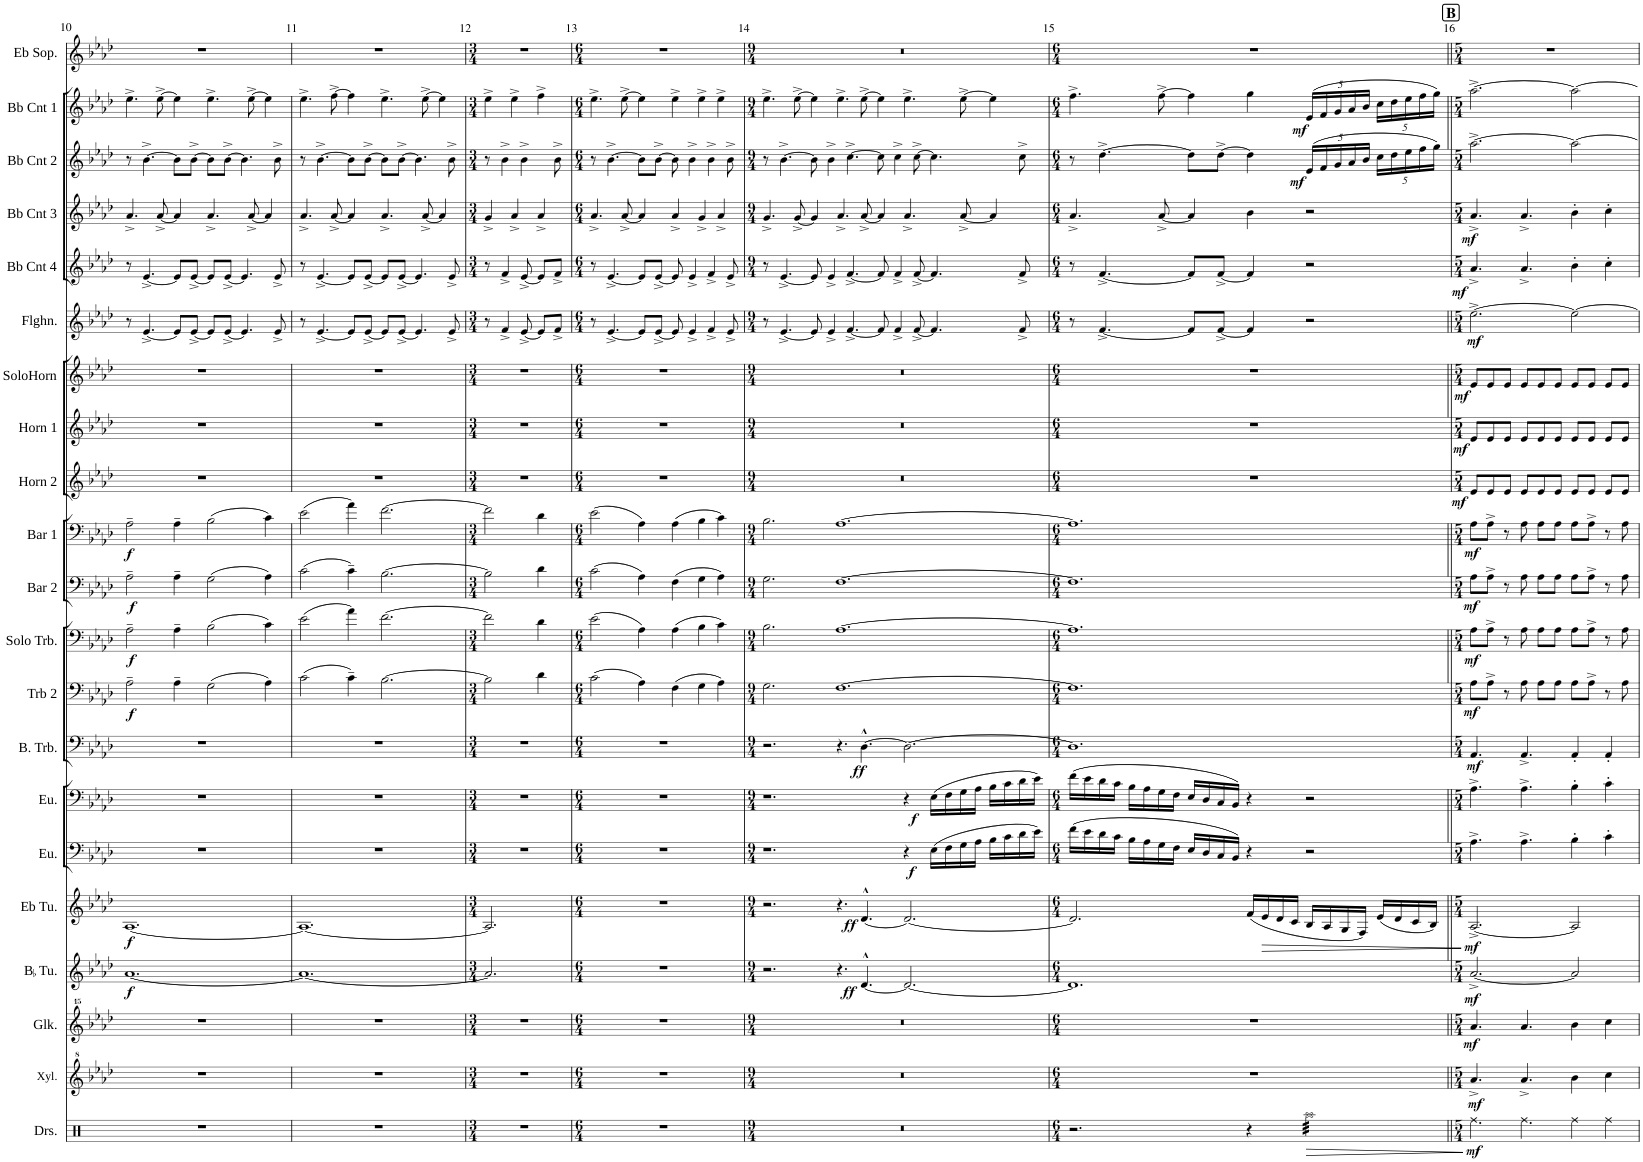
**kern	**dynam	**kern	**dynam	**kern	**dynam	**kern	**dynam	**kern	**dynam	**kern	**dynam	**kern	**dynam	**kern	**dynam	**kern	**dynam	**kern	**dynam	**kern	**dynam	**kern	**dynam	**kern	**dynam	**kern	**dynam	**kern	**dynam	**kern	**dynam	**kern	**dynam	**kern	**dynam	**kern	**dynam	**kern	**dynam	**kern
*part21	*part21	*part20	*part20	*part19	*part19	*part18	*part18	*part17	*part17	*part16	*part16	*part15	*part15	*part14	*part14	*part13	*part13	*part12	*part12	*part11	*part11	*part10	*part10	*part9	*part9	*part8	*part8	*part7	*part7	*part6	*part6	*part5	*part5	*part4	*part4	*part3	*part3	*part2	*part2	*part1
*staff21	*staff21	*staff20	*staff20	*staff19	*staff19	*staff18	*staff18	*staff17	*staff17	*staff16	*staff16	*staff15	*staff15	*staff14	*staff14	*staff13	*staff13	*staff12	*staff12	*staff11	*staff11	*staff10	*staff10	*staff9	*staff9	*staff8	*staff8	*staff7	*staff7	*staff6	*staff6	*staff5	*staff5	*staff4	*staff4	*staff3	*staff3	*staff2	*staff2	*staff1
*I"Drumset	*	*I"Xylophone	*	*I"Glockenspiel	*	*I"BaccidentalFlat Tuba	*	*I"Eb Tuba	*	*I"Euphonium	*	*I"Euphonium	*	*I"Bass Trombone	*	*I"Trombone 2	*	*I"Solo Trombone	*	*I"Baritone 2	*	*I"Baritone 1	*	*I"Horn 2	*	*I"Horn 1	*	*I"Solo Horn	*	*I"Flugelhorn	*	*I"Bb Cornet 4	*	*I"Bb Cornet 3	*	*I"Bb Cornet 2	*	*I"Bb Cornet 1	*	*I"Eb Soprano
*I'Drs.	*	*I'Xyl.	*	*I'Glk.	*	*I'BaccidentalFlat Tu.	*	*I'Eb Tu.	*	*I'Eu.	*	*I'Eu.	*	*I'B. Trb.	*	*I'Trb 2	*	*I'Solo Trb.	*	*I'Bar 2	*	*I'Bar 1	*	*I'Horn 2	*	*I'Horn 1	*	*I'SoloHorn	*	*I'Flghn.	*	*I'Bb Cnt 4	*	*I'Bb Cnt 3	*	*I'Bb Cnt 2	*	*I'Bb Cnt 1	*	*I'Eb Sop.
!!LO:PB:g=z
*clefX	*	*clefG^2	*	*clefG^^2	*	*clefG2	*	*clefG2	*	*clefF4	*	*clefF4	*	*clefF4	*	*clefF4	*	*clefF4	*	*clefF4	*	*clefF4	*	*clefG2	*	*clefG2	*	*clefG2	*	*clefG2	*	*clefG2	*	*clefG2	*	*clefG2	*	*clefG2	*	*clefG2
*	*	*	*	*	*	*	*	*	*	*	*	*	*	*	*	*	*	*	*	*ITrd4c7	*	*	*	*	*	*ITrd5c9	*	*ITrd1c2	*	*ITrd1c2	*	*ITrd1c2	*	*ITrd1c2	*	*ITrd1c2	*	*ITrd1c2	*	*ITrd1c2
*k[]	*	*k[b-e-a-d-]	*	*k[b-e-a-d-]	*	*k[b-e-a-d-]	*	*k[b-e-a-d-]	*	*k[b-e-a-d-]	*	*k[b-e-a-d-]	*	*k[b-e-a-d-]	*	*k[b-e-a-d-]	*	*k[b-e-a-d-]	*	*k[b-e-a-d-]	*	*k[b-e-a-d-]	*	*k[b-e-a-d-]	*	*k[b-e-a-d-]	*	*k[b-e-a-d-]	*	*k[b-e-a-d-]	*	*k[b-e-a-d-]	*	*k[b-e-a-d-]	*	*k[b-e-a-d-]	*	*k[b-e-a-d-]	*	*k[b-e-a-d-]
*M6/4	*	*M6/4	*	*M6/4	*	*M6/4	*	*M6/4	*	*M6/4	*	*M6/4	*	*M6/4	*	*M6/4	*	*M6/4	*	*M6/4	*	*M6/4	*	*M6/4	*	*M6/4	*	*M6/4	*	*M6/4	*	*M6/4	*	*M6/4	*	*M6/4	*	*M6/4	*	*M6/4
=10	=10	=10	=10	=10	=10	=10	=10	=10	=10	=10	=10	=10	=10	=10	=10	=10	=10	=10	=10	=10	=10	=10	=10	=10	=10	=10	=10	=10	=10	=10	=10	=10	=10	=10	=10	=10	=10	=10	=10	=10
!	!	!	!	!	!	!	!LO:DY:b	!	!LO:DY:b	!	!	!	!	!	!	!	!LO:DY:b	!	!LO:DY:b	!	!LO:DY:b	!	!LO:DY:b	!	!	!	!	!	!	!	!	!	!	!	!	!	!	!	!	!
1.r	.	1.r	.	1.r	.	[1.a-	f	[1.A-	f	1.r	.	1.r	.	1.r	.	2A-~\	f	2A-~\	f	2A-~\	f	2A-~\	f	1.r	.	1.r	.	1.r	.	8r	.	8r	.	4.a-^/	.	8r	.	4.ee-^\	.	1.r
.	.	.	.	.	.	.	.	.	.	.	.	.	.	.	.	.	.	.	.	.	.	.	.	.	.	.	.	.	.	[4.e-^/	.	[4.e-^/	.	.	.	[4.b-^\	.	.	.	.
.	.	.	.	.	.	.	.	.	.	.	.	.	.	.	.	.	.	.	.	.	.	.	.	.	.	.	.	.	.	.	.	.	.	[8a-^/	.	.	.	[8ee-^\	.	.
.	.	.	.	.	.	.	.	.	.	.	.	.	.	.	.	4A-~\	.	4A-~\	.	4A-~\	.	4A-~\	.	.	.	.	.	.	.	8e-/L]	.	8e-/L]	.	4a-/]	.	8b-\L]	.	4ee-\]	.	.
.	.	.	.	.	.	.	.	.	.	.	.	.	.	.	.	.	.	.	.	.	.	.	.	.	.	.	.	.	.	[8e-^/J	.	[8e-^/J	.	.	.	[8b-^\J	.	.	.	.
.	.	.	.	.	.	.	.	.	.	.	.	.	.	.	.	(2G\	.	(2B-\	.	(2G\	.	(2B-\	.	.	.	.	.	.	.	8e-/L]	.	8e-/L]	.	4.a-^/	.	8b-\L]	.	4.ee-^\	.	.
.	.	.	.	.	.	.	.	.	.	.	.	.	.	.	.	.	.	.	.	.	.	.	.	.	.	.	.	.	.	[8e-^/J	.	[8e-^/J	.	.	.	[8b-^\J	.	.	.	.
.	.	.	.	.	.	.	.	.	.	.	.	.	.	.	.	.	.	.	.	.	.	.	.	.	.	.	.	.	.	4.e-/]	.	4.e-/]	.	.	.	4.b-\]	.	.	.	.
.	.	.	.	.	.	.	.	.	.	.	.	.	.	.	.	.	.	.	.	.	.	.	.	.	.	.	.	.	.	.	.	.	.	[8a-^/	.	.	.	[8ee-^\	.	.
.	.	.	.	.	.	.	.	.	.	.	.	.	.	.	.	4A-\)	.	4c\)	.	4A-\)	.	4c\)	.	.	.	.	.	.	.	.	.	.	.	4a-/]	.	.	.	4ee-\]	.	.
.	.	.	.	.	.	.	.	.	.	.	.	.	.	.	.	.	.	.	.	.	.	.	.	.	.	.	.	.	.	8e-^/	.	8e-^/	.	.	.	8b-^\	.	.	.	.
=11	=11	=11	=11	=11	=11	=11	=11	=11	=11	=11	=11	=11	=11	=11	=11	=11	=11	=11	=11	=11	=11	=11	=11	=11	=11	=11	=11	=11	=11	=11	=11	=11	=11	=11	=11	=11	=11	=11	=11	=11
1.r	.	1.r	.	1.r	.	1.a-_	.	1.A-_	.	1.r	.	1.r	.	1.r	.	(2c\	.	(2e-\	.	(2c\	.	(2e-\	.	1.r	.	1.r	.	1.r	.	8r	.	8r	.	4.a-^/	.	8r	.	4.ee-^\	.	1.r
.	.	.	.	.	.	.	.	.	.	.	.	.	.	.	.	.	.	.	.	.	.	.	.	.	.	.	.	.	.	[4.e-^/	.	[4.e-^/	.	.	.	[4.b-^\	.	.	.	.
.	.	.	.	.	.	.	.	.	.	.	.	.	.	.	.	.	.	.	.	.	.	.	.	.	.	.	.	.	.	.	.	.	.	[8a-^/	.	.	.	[8ff^\	.	.
.	.	.	.	.	.	.	.	.	.	.	.	.	.	.	.	4c~\)	.	4a-\)	.	4c~\)	.	4a-\)	.	.	.	.	.	.	.	8e-/L]	.	8e-/L]	.	4a-/]	.	8b-\L]	.	4ff\]	.	.
.	.	.	.	.	.	.	.	.	.	.	.	.	.	.	.	.	.	.	.	.	.	.	.	.	.	.	.	.	.	[8e-^/J	.	[8e-^/J	.	.	.	[8b-^\J	.	.	.	.
.	.	.	.	.	.	.	.	.	.	.	.	.	.	.	.	[2.B-\	.	[2.f\	.	[2.B-\	.	[2.f\	.	.	.	.	.	.	.	8e-/L]	.	8e-/L]	.	4.a-^/	.	8b-\L]	.	4.ee-^\	.	.
.	.	.	.	.	.	.	.	.	.	.	.	.	.	.	.	.	.	.	.	.	.	.	.	.	.	.	.	.	.	[8e-^/J	.	[8e-^/J	.	.	.	[8b-^\J	.	.	.	.
.	.	.	.	.	.	.	.	.	.	.	.	.	.	.	.	.	.	.	.	.	.	.	.	.	.	.	.	.	.	4.e-/]	.	4.e-/]	.	.	.	4.b-\]	.	.	.	.
.	.	.	.	.	.	.	.	.	.	.	.	.	.	.	.	.	.	.	.	.	.	.	.	.	.	.	.	.	.	.	.	.	.	[8a-^/	.	.	.	[8ee-^\	.	.
.	.	.	.	.	.	.	.	.	.	.	.	.	.	.	.	.	.	.	.	.	.	.	.	.	.	.	.	.	.	.	.	.	.	4a-/]	.	.	.	4ee-\]	.	.
.	.	.	.	.	.	.	.	.	.	.	.	.	.	.	.	.	.	.	.	.	.	.	.	.	.	.	.	.	.	8e-^/	.	8e-^/	.	.	.	8b-^\	.	.	.	.
=12	=12	=12	=12	=12	=12	=12	=12	=12	=12	=12	=12	=12	=12	=12	=12	=12	=12	=12	=12	=12	=12	=12	=12	=12	=12	=12	=12	=12	=12	=12	=12	=12	=12	=12	=12	=12	=12	=12	=12	=12
*M3/4	*	*M3/4	*	*M3/4	*	*M3/4	*	*M3/4	*	*M3/4	*	*M3/4	*	*M3/4	*	*M3/4	*	*M3/4	*	*M3/4	*	*M3/4	*	*M3/4	*	*M3/4	*	*M3/4	*	*M3/4	*	*M3/4	*	*M3/4	*	*M3/4	*	*M3/4	*	*M3/4
2.r	.	2.r	.	2.r	.	2.a-/]	.	2.A-/]	.	2.r	.	2.r	.	2.r	.	2B-\]	.	2f\]	.	2B-\]	.	2f\]	.	2.r	.	2.r	.	2.r	.	8r	.	8r	.	4g^/	.	8r	.	4ee-^\	.	2.r
.	.	.	.	.	.	.	.	.	.	.	.	.	.	.	.	.	.	.	.	.	.	.	.	.	.	.	.	.	.	4f^/	.	4f^/	.	.	.	4b-^\	.	.	.	.
.	.	.	.	.	.	.	.	.	.	.	.	.	.	.	.	.	.	.	.	.	.	.	.	.	.	.	.	.	.	.	.	.	.	4a-^/	.	.	.	4ee-^\	.	.
.	.	.	.	.	.	.	.	.	.	.	.	.	.	.	.	.	.	.	.	.	.	.	.	.	.	.	.	.	.	[8e-^/	.	[8e-^/	.	.	.	4b-^\	.	.	.	.
.	.	.	.	.	.	.	.	.	.	.	.	.	.	.	.	4d-\	.	4d-\	.	4d-\	.	4d-\	.	.	.	.	.	.	.	8e-/L]	.	8e-/L]	.	4a-^/	.	.	.	4ff^\	.	.
.	.	.	.	.	.	.	.	.	.	.	.	.	.	.	.	.	.	.	.	.	.	.	.	.	.	.	.	.	.	8f^/J	.	8f^/J	.	.	.	8b-^\	.	.	.	.
=13	=13	=13	=13	=13	=13	=13	=13	=13	=13	=13	=13	=13	=13	=13	=13	=13	=13	=13	=13	=13	=13	=13	=13	=13	=13	=13	=13	=13	=13	=13	=13	=13	=13	=13	=13	=13	=13	=13	=13	=13
*M6/4	*	*M6/4	*	*M6/4	*	*M6/4	*	*M6/4	*	*M6/4	*	*M6/4	*	*M6/4	*	*M6/4	*	*M6/4	*	*M6/4	*	*M6/4	*	*M6/4	*	*M6/4	*	*M6/4	*	*M6/4	*	*M6/4	*	*M6/4	*	*M6/4	*	*M6/4	*	*M6/4
1.r	.	1.r	.	1.r	.	1.r	.	1.r	.	1.r	.	1.r	.	1.r	.	(2c\	.	(2e-\	.	(2c\	.	(2e-\	.	1.r	.	1.r	.	1.r	.	8r	.	8r	.	4.a-^/	.	8r	.	4.ee-^\	.	1.r
.	.	.	.	.	.	.	.	.	.	.	.	.	.	.	.	.	.	.	.	.	.	.	.	.	.	.	.	.	.	[4.e-^/	.	[4.e-^/	.	.	.	[4.b-^\	.	.	.	.
.	.	.	.	.	.	.	.	.	.	.	.	.	.	.	.	.	.	.	.	.	.	.	.	.	.	.	.	.	.	.	.	.	.	[8a-^/	.	.	.	[8ee-^\	.	.
.	.	.	.	.	.	.	.	.	.	.	.	.	.	.	.	4A-\)	.	4A-\)	.	4A-\)	.	4A-\)	.	.	.	.	.	.	.	8e-/L]	.	8e-/L]	.	4a-/]	.	8b-\L]	.	4ee-\]	.	.
.	.	.	.	.	.	.	.	.	.	.	.	.	.	.	.	.	.	.	.	.	.	.	.	.	.	.	.	.	.	[8e-^/J	.	[8e-^/J	.	.	.	[8b-^\J	.	.	.	.
.	.	.	.	.	.	.	.	.	.	.	.	.	.	.	.	(4F\	.	(4A-\	.	(4F\	.	(4A-\	.	.	.	.	.	.	.	8e-/]	.	8e-/]	.	4a-^/	.	8b-\]	.	4ee-^\	.	.
.	.	.	.	.	.	.	.	.	.	.	.	.	.	.	.	.	.	.	.	.	.	.	.	.	.	.	.	.	.	4e-^/	.	4e-^/	.	.	.	4b-^\	.	.	.	.
.	.	.	.	.	.	.	.	.	.	.	.	.	.	.	.	4G\	.	4B-\	.	4G\	.	4B-\	.	.	.	.	.	.	.	.	.	.	.	4g^/	.	.	.	4ee-^\	.	.
.	.	.	.	.	.	.	.	.	.	.	.	.	.	.	.	.	.	.	.	.	.	.	.	.	.	.	.	.	.	4f^/	.	4f^/	.	.	.	4b-^\	.	.	.	.
.	.	.	.	.	.	.	.	.	.	.	.	.	.	.	.	4A-\)	.	4c\)	.	4A-\)	.	4c\)	.	.	.	.	.	.	.	.	.	.	.	4a-^/	.	.	.	4ee-^\	.	.
.	.	.	.	.	.	.	.	.	.	.	.	.	.	.	.	.	.	.	.	.	.	.	.	.	.	.	.	.	.	8e-^/	.	8e-^/	.	.	.	8b-^\	.	.	.	.
=14	=14	=14	=14	=14	=14	=14	=14	=14	=14	=14	=14	=14	=14	=14	=14	=14	=14	=14	=14	=14	=14	=14	=14	=14	=14	=14	=14	=14	=14	=14	=14	=14	=14	=14	=14	=14	=14	=14	=14	=14
*M9/4	*	*M9/4	*	*M9/4	*	*M9/4	*	*M9/4	*	*M9/4	*	*M9/4	*	*M9/4	*	*M9/4	*	*M9/4	*	*M9/4	*	*M9/4	*	*M9/4	*	*M9/4	*	*M9/4	*	*M9/4	*	*M9/4	*	*M9/4	*	*M9/4	*	*M9/4	*	*M9/4
4%9r	.	4%9r	.	4%9r	.	2.r	.	2.r	.	1.r	.	1.r	.	2.r	.	2.G\	.	2.B-\	.	2.G\	.	2.B-\	.	4%9r	.	4%9r	.	4%9r	.	8r	.	8r	.	4.g^/	.	8r	.	4.ee-^\	.	4%9r
.	.	.	.	.	.	.	.	.	.	.	.	.	.	.	.	.	.	.	.	.	.	.	.	.	.	.	.	.	.	[4.e-^/	.	[4.e-^/	.	.	.	[4.b-^\	.	.	.	.
.	.	.	.	.	.	.	.	.	.	.	.	.	.	.	.	.	.	.	.	.	.	.	.	.	.	.	.	.	.	.	.	.	.	[8g^/	.	.	.	[8ee-^\	.	.
.	.	.	.	.	.	.	.	.	.	.	.	.	.	.	.	.	.	.	.	.	.	.	.	.	.	.	.	.	.	8e-/]	.	8e-/]	.	4g/]	.	8b-\]	.	4ee-\]	.	.
.	.	.	.	.	.	.	.	.	.	.	.	.	.	.	.	.	.	.	.	.	.	.	.	.	.	.	.	.	.	4e-^/	.	4e-^/	.	.	.	4b-^\	.	.	.	.
.	.	.	.	.	.	4.r	.	4.r	.	.	.	.	.	4.r	.	[1.F	.	[1.A-	.	[1.F	.	[1.A-	.	.	.	.	.	.	.	.	.	.	.	4.a-^/	.	.	.	4.ee-^\	.	.
.	.	.	.	.	.	.	.	.	.	.	.	.	.	.	.	.	.	.	.	.	.	.	.	.	.	.	.	.	.	[4.f^/	.	[4.f^/	.	.	.	[4.cc^\	.	.	.	.
!	!	!	!	!	!	!	!LO:DY:b	!	!LO:DY:b	!	!	!	!	!	!LO:DY:b	!	!	!	!	!	!	!	!	!	!	!	!	!	!	!	!	!	!	!	!	!	!	!	!	!
.	.	.	.	.	.	[4.d-^^/	ff	[4.d-^^/	ff	.	.	.	.	[4.D-^^\	ff	.	.	.	.	.	.	.	.	.	.	.	.	.	.	.	.	.	.	[8a-^/	.	.	.	[8ee-^\	.	.
.	.	.	.	.	.	.	.	.	.	.	.	.	.	.	.	.	.	.	.	.	.	.	.	.	.	.	.	.	.	8f/]	.	8f/]	.	4a-/]	.	8cc\]	.	4ee-\]	.	.
.	.	.	.	.	.	.	.	.	.	.	.	.	.	.	.	.	.	.	.	.	.	.	.	.	.	.	.	.	.	4f^/	.	4f^/	.	.	.	4cc^\	.	.	.	.
!	!	!	!	!	!	!	!	!	!	!	!LO:DY:b	!	!LO:DY:b	!	!	!	!	!	!	!	!	!	!	!	!	!	!	!	!	!	!	!	!	!	!	!	!	!	!	!
.	.	.	.	.	.	2.d-/_	.	2.d-/_	.	4r	f	4r	f	2.D-\_	.	.	.	.	.	.	.	.	.	.	.	.	.	.	.	.	.	.	.	4.a-^/	.	.	.	4.ee-^\	.	.
.	.	.	.	.	.	.	.	.	.	.	.	.	.	.	.	.	.	.	.	.	.	.	.	.	.	.	.	.	.	[8f^/	.	[8f^/	.	.	.	[8cc^\	.	.	.	.
.	.	.	.	.	.	.	.	.	.	(16E-\LL	.	(16E-\LL	.	.	.	.	.	.	.	.	.	.	.	.	.	.	.	.	.	4.f/]	.	4.f/]	.	.	.	4.cc\]	.	.	.	.
.	.	.	.	.	.	.	.	.	.	16F\	.	16F\	.	.	.	.	.	.	.	.	.	.	.	.	.	.	.	.	.	.	.	.	.	.	.	.	.	.	.	.
.	.	.	.	.	.	.	.	.	.	16G\	.	16G\	.	.	.	.	.	.	.	.	.	.	.	.	.	.	.	.	.	.	.	.	.	[8a-^/	.	.	.	[8ee-^\	.	.
.	.	.	.	.	.	.	.	.	.	16A-\JJ	.	16A-\JJ	.	.	.	.	.	.	.	.	.	.	.	.	.	.	.	.	.	.	.	.	.	.	.	.	.	.	.	.
.	.	.	.	.	.	.	.	.	.	16B-\LL	.	16B-\LL	.	.	.	.	.	.	.	.	.	.	.	.	.	.	.	.	.	.	.	.	.	4a-/]	.	.	.	4ee-\]	.	.
.	.	.	.	.	.	.	.	.	.	16c\	.	16c\	.	.	.	.	.	.	.	.	.	.	.	.	.	.	.	.	.	.	.	.	.	.	.	.	.	.	.	.
.	.	.	.	.	.	.	.	.	.	16d-\	.	16d-\	.	.	.	.	.	.	.	.	.	.	.	.	.	.	.	.	.	8f^/	.	8f^/	.	.	.	8cc^\	.	.	.	.
.	.	.	.	.	.	.	.	.	.	16e-\JJ)	.	16e-\JJ)	.	.	.	.	.	.	.	.	.	.	.	.	.	.	.	.	.	.	.	.	.	.	.	.	.	.	.	.
=15	=15	=15	=15	=15	=15	=15	=15	=15	=15	=15	=15	=15	=15	=15	=15	=15	=15	=15	=15	=15	=15	=15	=15	=15	=15	=15	=15	=15	=15	=15	=15	=15	=15	=15	=15	=15	=15	=15	=15	=15
*M6/4	*	*M6/4	*	*M6/4	*	*M6/4	*	*M6/4	*	*M6/4	*	*M6/4	*	*M6/4	*	*M6/4	*	*M6/4	*	*M6/4	*	*M6/4	*	*M6/4	*	*M6/4	*	*M6/4	*	*M6/4	*	*M6/4	*	*M6/4	*	*M6/4	*	*M6/4	*	*M6/4
2.r	.	1.r	.	1.r	.	1.d-]	.	2.d-/]	.	(16f\LL	.	(16f\LL	.	1.D-]	.	1.F]	.	1.A-]	.	1.F]	.	1.A-]	.	1.r	.	1.r	.	1.r	.	8r	.	8r	.	4.a-^/	.	8r	.	4.ff^\	.	1.r
.	.	.	.	.	.	.	.	.	.	16e-\	.	16e-\	.	.	.	.	.	.	.	.	.	.	.	.	.	.	.	.	.	.	.	.	.	.	.	.	.	.	.	.
.	.	.	.	.	.	.	.	.	.	16d-\	.	16d-\	.	.	.	.	.	.	.	.	.	.	.	.	.	.	.	.	.	[4.f^/	.	[4.f^/	.	.	.	[4.dd-^\	.	.	.	.
.	.	.	.	.	.	.	.	.	.	16c\JJ	.	16c\JJ	.	.	.	.	.	.	.	.	.	.	.	.	.	.	.	.	.	.	.	.	.	.	.	.	.	.	.	.
.	.	.	.	.	.	.	.	.	.	16B-\LL	.	16B-\LL	.	.	.	.	.	.	.	.	.	.	.	.	.	.	.	.	.	.	.	.	.	.	.	.	.	.	.	.
.	.	.	.	.	.	.	.	.	.	16A-\	.	16A-\	.	.	.	.	.	.	.	.	.	.	.	.	.	.	.	.	.	.	.	.	.	.	.	.	.	.	.	.
.	.	.	.	.	.	.	.	.	.	16G\	.	16G\	.	.	.	.	.	.	.	.	.	.	.	.	.	.	.	.	.	.	.	.	.	[8a-^/	.	.	.	[8ff^\	.	.
.	.	.	.	.	.	.	.	.	.	16F\JJ	.	16F\JJ	.	.	.	.	.	.	.	.	.	.	.	.	.	.	.	.	.	.	.	.	.	.	.	.	.	.	.	.
.	.	.	.	.	.	.	.	.	.	16E-/LL	.	16E-/LL	.	.	.	.	.	.	.	.	.	.	.	.	.	.	.	.	.	8f/L]	.	8f/L]	.	4a-/]	.	8dd-\L]	.	4ff\]	.	.
.	.	.	.	.	.	.	.	.	.	16D-/	.	16D-/	.	.	.	.	.	.	.	.	.	.	.	.	.	.	.	.	.	.	.	.	.	.	.	.	.	.	.	.
.	.	.	.	.	.	.	.	.	.	16C/	.	16C/	.	.	.	.	.	.	.	.	.	.	.	.	.	.	.	.	.	[8f^/J	.	[8f^/J	.	.	.	[8dd-^\J	.	.	.	.
.	.	.	.	.	.	.	.	.	.	16BB-/JJ)	.	16BB-/JJ)	.	.	.	.	.	.	.	.	.	.	.	.	.	.	.	.	.	.	.	.	.	.	.	.	.	.	.	.
4r	.	.	.	.	.	.	.	(16f/LL	.	4r	.	4r	.	.	.	.	.	.	.	.	.	.	.	.	.	.	.	.	.	4f/]	.	4f/]	.	4b-\	.	4dd-\]	.	4gg\	.	.
!	!	!	!	!	!	!	!	!	!LO:HP:b	!	!	!	!	!	!	!	!	!	!	!	!	!	!	!	!	!	!	!	!	!	!	!	!	!	!	!	!	!	!	!
.	.	.	.	.	.	.	.	16e-/	>	.	.	.	.	.	.	.	.	.	.	.	.	.	.	.	.	.	.	.	.	.	.	.	.	.	.	.	.	.	.	.
.	.	.	.	.	.	.	.	16d-/	.	.	.	.	.	.	.	.	.	.	.	.	.	.	.	.	.	.	.	.	.	.	.	.	.	.	.	.	.	.	.	.
.	.	.	.	.	.	.	.	16c/JJ	.	.	.	.	.	.	.	.	.	.	.	.	.	.	.	.	.	.	.	.	.	.	.	.	.	.	.	.	.	.	.	.
!	!LO:HP:b	!	!	!	!	!	!	!	!	!	!	!	!	!	!	!	!	!	!	!	!	!	!	!	!	!	!	!	!	!	!	!	!	!	!	!	!	!	!	!
*	*	*	*	*	*	*	*	*	*	*	*	*	*	*	*	*	*	*	*	*	*	*	*	*	*	*	*	*	*	*	*	*	*	*	*	*Xbrackettup	*	*Xbrackettup	*	*
!	!	!	!	!	!	!	!	!	!	!	!	!	!	!	!	!	!	!	!	!	!	!	!	!	!	!	!	!	!	!	!	!	!	!	!	!	!LO:DY:b	!	!LO:DY:b	!
*tremolo	*	*	*	*	*	*	*	*	*	*	*	*	*	*	*	*	*	*	*	*	*	*	*	*	*	*	*	*	*	*	*	*	*	*	*	*	*	*	*	*
32Raa\LLL	>	.	.	.	.	.	.	16B-/LL	.	2r	.	2r	.	.	.	.	.	.	.	.	.	.	.	.	.	.	.	.	.	2r	.	2r	.	2r	.	(20e-/LL	mf	(20e-/LL	mf	.
32Raa\	.	.	.	.	.	.	.	.	.	.	.	.	.	.	.	.	.	.	.	.	.	.	.	.	.	.	.	.	.	.	.	.	.	.	.	.	.	.	.	.
.	.	.	.	.	.	.	.	.	.	.	.	.	.	.	.	.	.	.	.	.	.	.	.	.	.	.	.	.	.	.	.	.	.	.	.	20f/	.	20f/	.	.
32Raa\	.	.	.	.	.	.	.	16A-/	.	.	.	.	.	.	.	.	.	.	.	.	.	.	.	.	.	.	.	.	.	.	.	.	.	.	.	.	.	.	.	.
32Raa\	.	.	.	.	.	.	.	.	.	.	.	.	.	.	.	.	.	.	.	.	.	.	.	.	.	.	.	.	.	.	.	.	.	.	.	.	.	.	.	.
.	.	.	.	.	.	.	.	.	.	.	.	.	.	.	.	.	.	.	.	.	.	.	.	.	.	.	.	.	.	.	.	.	.	.	.	20g/	.	20g/	.	.
32Raa\	.	.	.	.	.	.	.	16G/	.	.	.	.	.	.	.	.	.	.	.	.	.	.	.	.	.	.	.	.	.	.	.	.	.	.	.	.	.	.	.	.
.	.	.	.	.	.	.	.	.	.	.	.	.	.	.	.	.	.	.	.	.	.	.	.	.	.	.	.	.	.	.	.	.	.	.	.	20a-/	.	20a-/	.	.
32Raa\	.	.	.	.	.	.	.	.	.	.	.	.	.	.	.	.	.	.	.	.	.	.	.	.	.	.	.	.	.	.	.	.	.	.	.	.	.	.	.	.
32Raa\	.	.	.	.	.	.	.	16F/JJ)	.	.	.	.	.	.	.	.	.	.	.	.	.	.	.	.	.	.	.	.	.	.	.	.	.	.	.	.	.	.	.	.
.	.	.	.	.	.	.	.	.	.	.	.	.	.	.	.	.	.	.	.	.	.	.	.	.	.	.	.	.	.	.	.	.	.	.	.	20b-/JJ	.	20b-/JJ	.	.
32Raa\	.	.	.	.	.	.	.	.	.	.	.	.	.	.	.	.	.	.	.	.	.	.	.	.	.	.	.	.	.	.	.	.	.	.	.	.	.	.	.	.
32Raa\	.	.	.	.	.	.	.	(16e-/LL	.	.	.	.	.	.	.	.	.	.	.	.	.	.	.	.	.	.	.	.	.	.	.	.	.	.	.	20cc\LL	.	20cc\LL	.	.
32Raa\	.	.	.	.	.	.	.	.	.	.	.	.	.	.	.	.	.	.	.	.	.	.	.	.	.	.	.	.	.	.	.	.	.	.	.	.	.	.	.	.
.	.	.	.	.	.	.	.	.	.	.	.	.	.	.	.	.	.	.	.	.	.	.	.	.	.	.	.	.	.	.	.	.	.	.	.	20dd-\	.	20dd-\	.	.
32Raa\	.	.	.	.	.	.	.	16d-/	.	.	.	.	.	.	.	.	.	.	.	.	.	.	.	.	.	.	.	.	.	.	.	.	.	.	.	.	.	.	.	.
32Raa\	.	.	.	.	.	.	.	.	.	.	.	.	.	.	.	.	.	.	.	.	.	.	.	.	.	.	.	.	.	.	.	.	.	.	.	.	.	.	.	.
.	.	.	.	.	.	.	.	.	.	.	.	.	.	.	.	.	.	.	.	.	.	.	.	.	.	.	.	.	.	.	.	.	.	.	.	20ee-\	.	20ee-\	.	.
32Raa\	.	.	.	.	.	.	.	16c/	.	.	.	.	.	.	.	.	.	.	.	.	.	.	.	.	.	.	.	.	.	.	.	.	.	.	.	.	.	.	.	.
.	.	.	.	.	.	.	.	.	.	.	.	.	.	.	.	.	.	.	.	.	.	.	.	.	.	.	.	.	.	.	.	.	.	.	.	20ff\	.	20ff\	.	.
32Raa\	.	.	.	.	.	.	.	.	.	.	.	.	.	.	.	.	.	.	.	.	.	.	.	.	.	.	.	.	.	.	.	.	.	.	.	.	.	.	.	.
32Raa\	.	.	.	.	.	.	.	16B-/JJ)	.	.	.	.	.	.	.	.	.	.	.	.	.	.	.	.	.	.	.	.	.	.	.	.	.	.	.	.	.	.	.	.
.	.	.	.	.	.	.	.	.	.	.	.	.	.	.	.	.	.	.	.	.	.	.	.	.	.	.	.	.	.	.	.	.	.	.	.	20gg\JJ)	.	20gg\JJ)	.	.
32Raa\JJJ	.	.	.	.	.	.	.	.	.	.	.	.	.	.	.	.	.	.	.	.	.	.	.	.	.	.	.	.	.	.	.	.	.	.	.	.	.	.	.	.
*Xtremolo	*	*	*	*	*	*	*	*	*	*	*	*	*	*	*	*	*	*	*	*	*	*	*	*	*	*	*	*	*	*	*	*	*	*	*	*	*	*	*	*
.	]	.	.	.	.	.	.	.	]	.	.	.	.	.	.	.	.	.	.	.	.	.	.	.	.	.	.	.	.	.	.	.	.	.	.	.	.	.	.	.
!!LO:REH:place=s1:a:B:cj:fs=14:t=B
=16||	=16||	=16||	=16||	=16||	=16||	=16||	=16||	=16||	=16||	=16||	=16||	=16||	=16||	=16||	=16||	=16||	=16||	=16||	=16||	=16||	=16||	=16||	=16||	=16||	=16||	=16||	=16||	=16||	=16||	=16||	=16||	=16||	=16||	=16||	=16||	=16||	=16||	=16||	=16||	=16||
*M5/4	*	*M5/4	*	*M5/4	*	*M5/4	*	*M5/4	*	*M5/4	*	*M5/4	*	*M5/4	*	*M5/4	*	*M5/4	*	*M5/4	*	*M5/4	*	*M5/4	*	*M5/4	*	*M5/4	*	*M5/4	*	*M5/4	*	*M5/4	*	*M5/4	*	*M5/4	*	*M5/4
!	!LO:DY:b	!	!LO:DY:b	!	!LO:DY:b	!	!LO:DY:b	!	!LO:DY:b	!	!	!	!	!	!LO:DY:b	!	!LO:DY:b	!	!LO:DY:b	!	!LO:DY:b	!	!LO:DY:b	!	!LO:DY:b	!	!LO:DY:b	!	!LO:DY:b	!	!LO:DY:b	!	!LO:DY:b	!	!LO:DY:b	!	!	!	!	!
4.Rff\	mf	4.aa-^/	mf	4.aaa-/	mf	[2.a-^/	mf	[2.A-^/	mf	4.A-^\	.	4.A-^\	.	4.AA-/	mf	8A-\L	mf	8A-\L	mf	8A-\L	mf	8A-\L	mf	8e-/L	mf	8e-/L	mf	8e-/L	mf	[2.ee-^\	mf	4.a-^/	mf	4.a-^/	mf	[2.aa-^\	.	[2.aa-^\	.	4%5r
.	.	.	.	.	.	.	.	.	.	.	.	.	.	.	.	8A-^\J	.	8A-^\J	.	8A-^\J	.	8A-^\J	.	8e-/	.	8e-/	.	8e-/	.	.	.	.	.	.	.	.	.	.	.	.
.	.	.	.	.	.	.	.	.	.	.	.	.	.	.	.	8r	.	8r	.	8r	.	8r	.	8e-/J	.	8e-/J	.	8e-/J	.	.	.	.	.	.	.	.	.	.	.	.
4.Rff\	.	4.aa-^/	.	4.aaa-/	.	.	.	.	.	4.A-^\	.	4.A-^\	.	4.AA-^/	.	8A-\	.	8A-\	.	8A-\	.	8A-\	.	8e-/L	.	8e-/L	.	8e-/L	.	.	.	4.a-^/	.	4.a-^/	.	.	.	.	.	.
.	.	.	.	.	.	.	.	.	.	.	.	.	.	.	.	8A-\L	.	8A-\L	.	8A-\L	.	8A-\L	.	8e-/	.	8e-/	.	8e-/	.	.	.	.	.	.	.	.	.	.	.	.
.	.	.	.	.	.	.	.	.	.	.	.	.	.	.	.	8A-\J	.	8A-\J	.	8A-\J	.	8A-\J	.	8e-/J	.	8e-/J	.	8e-/J	.	.	.	.	.	.	.	.	.	.	.	.
4Rff\	.	4bb-\	.	4bbb-\	.	2a-/]	.	2A-/]	.	4B-'\	.	4B-'\	.	4AA-'/	.	8A-\L	.	8A-\L	.	8A-\L	.	8A-\L	.	8e-/L	.	8e-/L	.	8e-/L	.	2ee-\_	.	4b-'\	.	4b-'\	.	2aa-\_	.	2aa-\_	.	.
.	.	.	.	.	.	.	.	.	.	.	.	.	.	.	.	8A-^\J	.	8A-^\J	.	8A-^\J	.	8A-^\J	.	8e-/J	.	8e-/J	.	8e-/J	.	.	.	.	.	.	.	.	.	.	.	.
4Rff\	.	4ccc\	.	4cccc\	.	.	.	.	.	4c'\	.	4c'\	.	4AA-'/	.	8r	.	8r	.	8r	.	8r	.	8e-/L	.	8e-/L	.	8e-/L	.	.	.	4cc'\	.	4cc'\	.	.	.	.	.	.
.	.	.	.	.	.	.	.	.	.	.	.	.	.	.	.	8A-\	.	8A-\	.	8A-\	.	8A-\	.	8e-/J	.	8e-/J	.	8e-/J	.	.	.	.	.	.	.	.	.	.	.	.
=	=	=	=	=	=	=	=	=	=	=	=	=	=	=	=	=	=	=	=	=	=	=	=	=	=	=	=	=	=	=	=	=	=	=	=	=	=	=	=	=
*-	*-	*-	*-	*-	*-	*-	*-	*-	*-	*-	*-	*-	*-	*-	*-	*-	*-	*-	*-	*-	*-	*-	*-	*-	*-	*-	*-	*-	*-	*-	*-	*-	*-	*-	*-	*-	*-	*-	*-	*-
